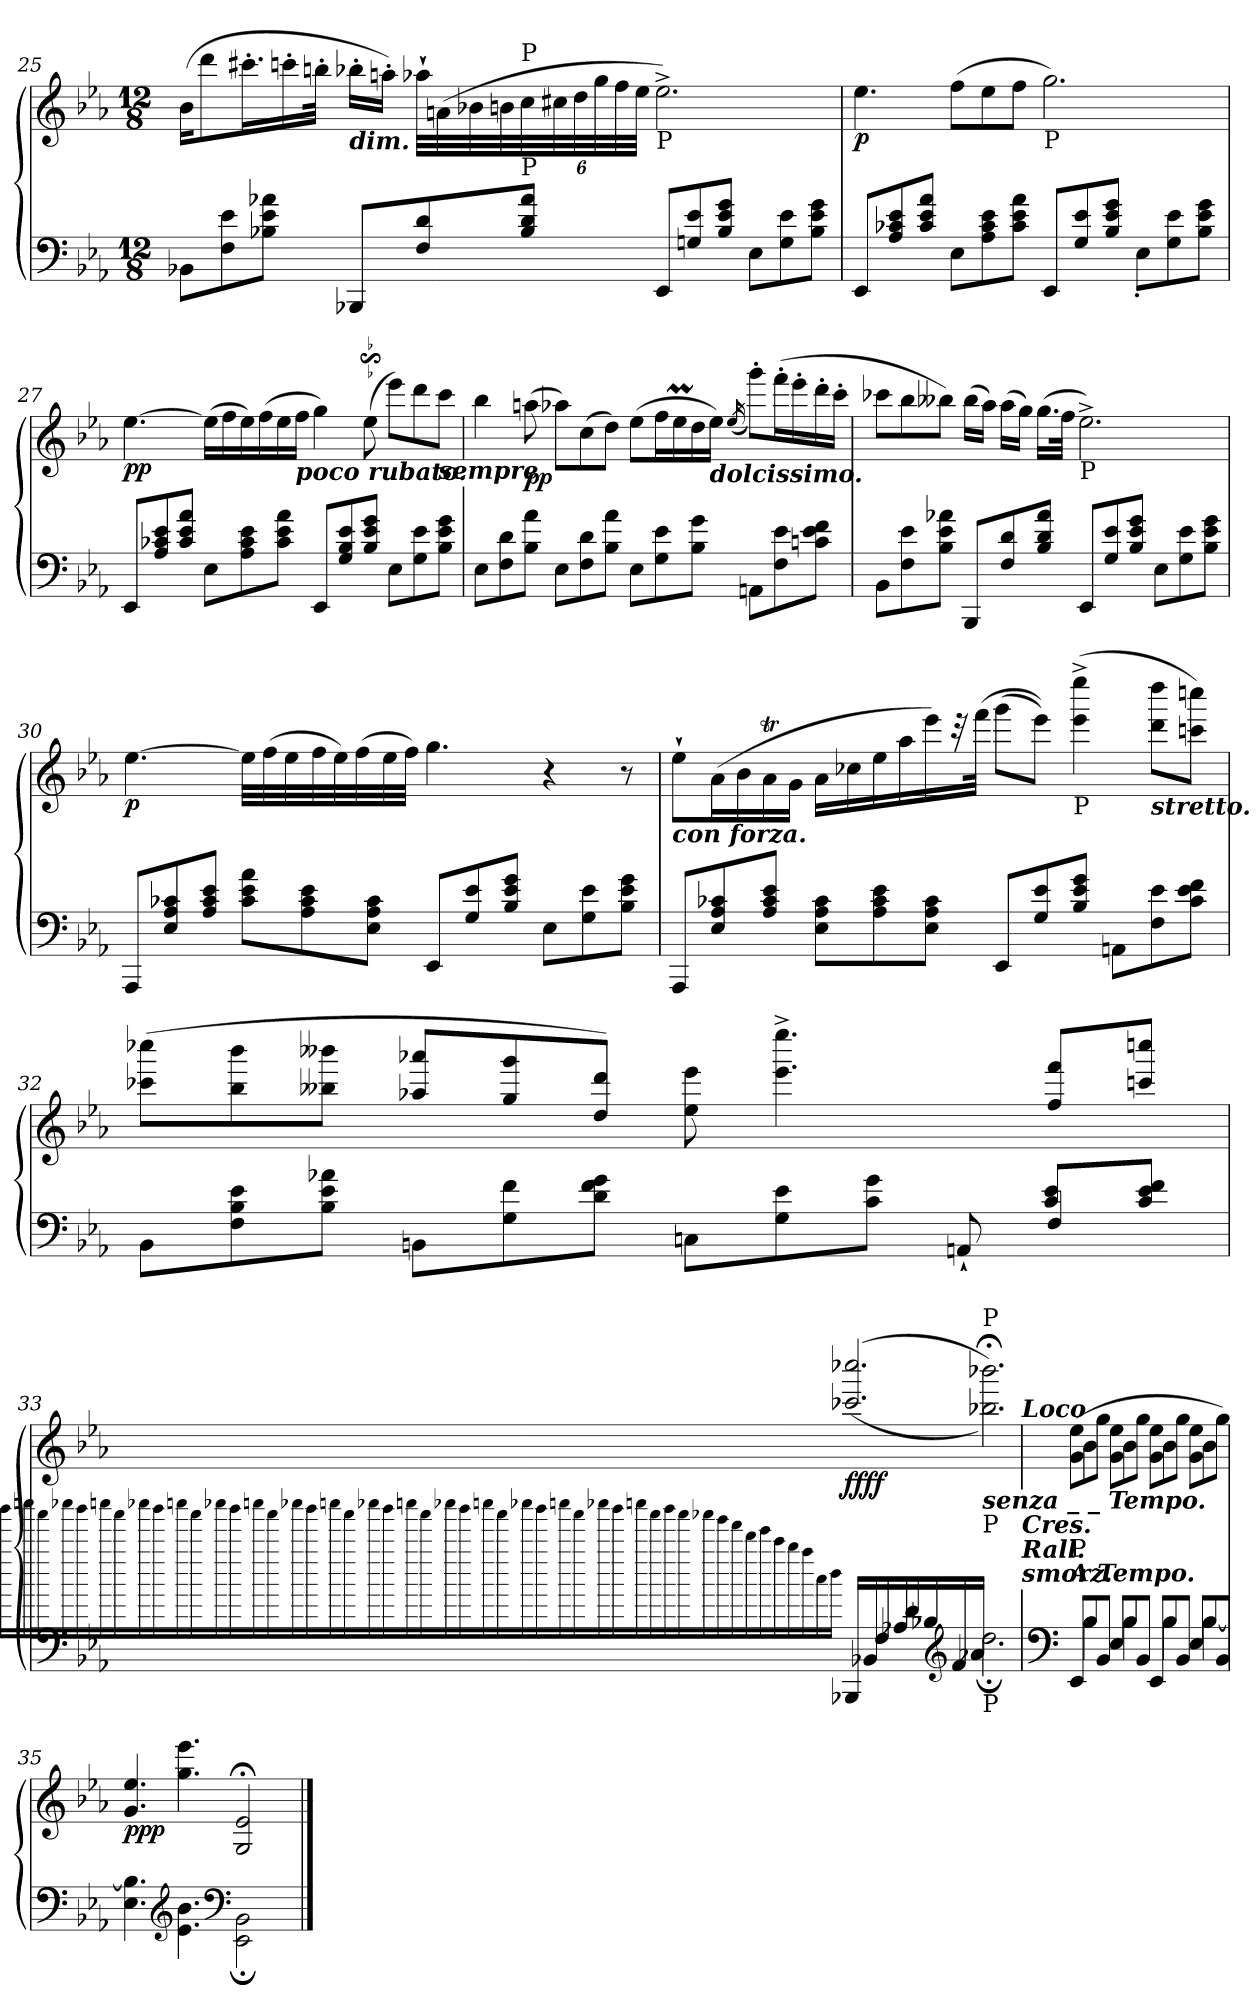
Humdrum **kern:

**kern	**kern	**dynam
*part1	*part1	*part1
*staff2	*staff1	*staff1/2
!!LO:LB:g=z
*clefF4	*clefG2	*
*k[b-e-a-]	*k[b-e-a-]	*
*M12/8	*M12/8	*
=25	=25	=25
*^	*	*
1.ryy	8BB-X\L	(>16b-\KL	.
.	.	8ddd\	.
.	8F\ 8e-\	.	.
.	.	16.ccc#X'\L	.
.	8B-X\ 8e-\ 8a-X\J	.	.
.	.	16cccn'\	.
.	.	32bbn'\JJk	.
!	!	!LO:TX:b:Bi:t=dim.	!
.	8BBB-X/L	16bb-X'\LL	.
.	.	16aan'\JJ)	.
.	8F/ 8d/	32aa-X`\LLL	.
.	.	(>32an\	.
.	.	32b-X\	.
.	.	32bn\	.
*	*	*Xbrackettup	*
!	!	!LO:TX:b:t=P	!
!	!	!LO:TX:a:t=P	!
.	8B-/ 8d/ 8a-/J	48cc\	.
.	.	48cc#X\	.
.	.	48dd\	.
.	.	48gg\	.
.	.	48ff\	.
.	.	48ee-\JJJ	.
!	!	!LO:TX:b:t=P	!
.	8EE-/L	2.ee-^\)	.
.	8Gn/ 8e-/	.	.
.	8B-/ 8e-/ 8g/J	.	.
.	8E-\L	.	.
.	8G\ 8e-\	.	.
.	8B-\ 8e-\ 8g\J	.	.
!!LO:LB:g=z
=26	=26	=26	=26
!	!	!	!LO:DY:b
1.ryy	8EE-/L	4.ee-\	p
.	8A-/ 8c-X/ 8e-/	.	.
.	8c-/ 8e-/ 8a-/J	.	.
.	8E-\L	(>8ff\L	.
.	8A-\ 8c-\ 8e-\	8ee-\	.
.	8c-\ 8e-\ 8a-\J	8ff\J	.
!	!	!LO:TX:b:t=P	!
.	8EE-/L	2.gg\)	.
.	8G/ 8e-/	.	.
.	8B-/ 8e-/ 8g/J	.	.
.	8E-'\L	.	.
.	8G\ 8e-\	.	.
.	8B-\ 8e-\ 8g\J	.	.
=27	=27	=27	=27
!	!	!	!LO:DY:b
1.ryy	8EE-/L	[4.ee-\	pp
.	8A-/ 8c-X/ 8e-/	.	.
.	8c-/ 8e-/ 8a-/J	.	.
.	8E-\L	(>16ee-\LL]	.
.	.	16ff\	.
.	8A-\ 8c-\ 8e-\	16ee-\)	.
.	.	(>16ff\	.
.	8c-\ 8e-\ 8a-\J	16ee-\	.
!	!	!LO:TX:b:Bi:t=poco rubato.	!
.	.	16ff\JJ	.
.	8EE-/L	4gg\)	.
.	8G/ 8B-/ 8e-/	.	.
.	8B-/ 8e-/ 8g/J	(>8ee-s$Ss\	.
.	8E-\L	8eee-\L)	.
.	8G\ 8e-\	8ddd\	.
!	!	!LO:TX:b:Bi:t=sempre	!
.	8B-\ 8e-\ 8g\J	8ccc\J	.
!!LO:LB:g=z
=28	=28	=28	=28
1.ryy	8E-\L	4bb-\	.
.	8F\ 8d\	.	.
!	!	!	!LO:DY:b
.	8B-\ 8a-\J	(>8aan\	pp
.	8E-\L	8aa-X\L)	.
.	8F\ 8d\	(>8cc\	.
.	8B-\ 8a-\J	8dd\J)	.
.	8E-\L	(>8ee-\L	.
.	8G\ 8e-\	16ff\L	.
.	.	16ee-M\	.
.	8B-\ 8g\J	16dd\	.
!	!	!LO:TX:b:Bi:t=dolcissimo.	!
.	.	16ee-\JJ)	.
.	.	(<16qee-/	.
.	8AAn\L	8ggg'\L)	.
.	8F\ 8e-\	(>16fff'\L	.
.	.	16eee-'\	.
.	8cn\ 8e-\ 8f\J	16ddd'\	.
.	.	16ccc'\JJ	.
=29	=29	=29	=29
1.ryy	8BB-\L	8ccc-X\L	.
.	8F\ 8e-\	8bb-\	.
.	8B-\ 8e-\ 8a-X\J	8bb--X\J)	.
.	8BBB-/L	(>16bb--\LL	.
.	.	16aa-\JJ)	.
.	8F/ 8d/	(>16aa-\LL	.
.	.	16gg\JJ)	.
.	8B-/ 8d/ 8a-/J	(>16.gg\LL	.
.	.	32ff\JJk	.
!	!	!LO:TX:b:t=P	!
.	8EE-/L	2.ee-^\)	.
.	8G/ 8e-/	.	.
.	8B-/ 8e-/ 8g/J	.	.
.	8E-\L	.	.
.	8G\ 8e-\	.	.
.	8B-\ 8e-\ 8g\J	.	.
!!LO:PB:g=z
=30	=30	=30	=30
!	!	!	!LO:DY:b
1.ryy	8AAA-/L	[4.ee-\	p
.	8E-/ 8A-/ 8c-X/	.	.
.	8A-/ 8c-/ 8e-/J	.	.
*	*	*Xtuplet	*
.	8c-\ 8e-\ 8a-\L	64%3ee-\LLL]	.
.	.	(>64%3ff\	.
.	.	64%3ee-\	.
.	8A-\ 8c-\ 8e-\	.	.
.	.	64%3ff\	.
.	.	64%3ee-\)	.
.	.	(>64%3ff\	.
.	8E-\ 8A-\ 8c-\J	.	.
.	.	64%3ee-\	.
.	.	64%3ff\JJJ)	.
.	8EE-/L	4.gg\	.
.	8G/ 8e-/	.	.
.	8B-/ 8e-/ 8g/J	.	.
.	8E-\L	4r	.
.	8G\ 8e-\	.	.
.	8B-\ 8e-\ 8g\J	8r	.
!!LO:LB:g=z
=31	=31	=31	=31
!	!	!LO:TX:b:Bi:t=con forza.	!
1.ryy	8AAA-/L	8ee-`\L	.
.	8E-/ 8A-/ 8c-X/	(>16a-\L	.
.	.	16b-\	.
.	8A-/ 8c-/ 8e-/J	16a-T\	.
.	.	16g\JJ	.
.	8E-\ 8A-\ 8c-\L	16a-\LL	.
.	.	16cc-X\	.
.	8A-\ 8c-\ 8e-\	16ee-\	.
.	.	16aa-\	.
.	8E-\ 8A-\ 8c-\J	16eee-\)	.
.	.	32r	.
.	.	(>32fff\JJk	.
.	8EE-/L	(>8ggg\L	.
.	8G/ 8e-/	8eee-\J))	.
!	!	!LO:TX:b:t=P	!
.	8B-/ 8e-/ 8g/J	(>4eee-\^ 4eeee-\^	.
.	8AAn\L	.	.
!	!	!LO:TX:b:Bi:t=stretto.	!
.	8F\ 8e-\	8ddd\ 8dddd\L	.
.	8c-\ 8e-\ 8f\J	8cccn\ 8ccccn\J)	.
!!LO:LB:g=z
=32	=32	=32	=32
2.ryy	8BB-\L	(>8ccc-X\ 8cccc-X\L	.
.	8F\ 8B-\ 8e-\	8bb-\ 8bbb-\	.
.	8B-\ 8e-\ 8a-X\J	8bb--X\ 8bbb--X\J	.
.	8BBn\L	8aa-X/ 8aaa-X/L	.
.	8G\ 8f\	8gg/ 8ggg/	.
.	8d\ 8f\ 8g\J	8dd/ 8ddd/J)	.
4.ryy	8Cn\L	8ee-\ 8eee-\	.
.	8G\ 8e-\	4.eee-\^ 4.eeee-\^	.
.	8c\ 8g\J	.	.
8AAn`/	8ryy	.	.
4F/	8c/ 8e-/L	8ff/ 8fff/L	.
.	8c/ 8e-/ 8f/J	8cccn/ 8ccccn/J	.
!!LO:LB:g=z
=33	=33	=33	=33
.	16qcccc-X\LL	.	.
.	16qbbb-\	.	.
.	16qccccn\	.	.
.	16qaaan\	.	.
.	16qcccc-X\	.	.
.	16qbbb-\	.	.
.	16qccccn\	.	.
.	16qaaa\	.	.
.	16qcccc-X\	.	.
.	16qbbb-\	.	.
.	16qccccn\	.	.
.	16qaaa\	.	.
.	16qcccc-X\	.	.
.	16qbbb-\	.	.
.	16qccccn\	.	.
.	16qaaa\	.	.
.	16qcccc-X\	.	.
.	16qbbb-\	.	.
.	16qccccn\	.	.
.	16qaaa\	.	.
.	16qcccc-X\	.	.
.	16qbbb-\	.	.
.	16qccccn\	.	.
.	16qaaa\	.	.
.	16qcccc-X\	.	.
.	16qbbb-\	.	.
.	16qccccn\	.	.
.	16qaaa\	.	.
.	16qcccc-X\	.	.
.	16qbbb-\	.	.
.	16qccccn\	.	.
.	16qaaa\	.	.
.	16qcccc-X\	.	.
.	16qbbb-\	.	.
.	16qccccn\	.	.
.	16qaaa\	.	.
.	16qcccc-X\	.	.
.	16qbbb-\	.	.
.	16qccccn\	.	.
.	16qaaa\	.	.
.	16qcccc-X\	.	.
.	16qbbb-\	.	.
.	16qccccn\	.	.
.	16qaaa\	.	.
.	16qcccc-X\	.	.
.	16qbbb-\	.	.
.	16qccccn\	.	.
.	16qaaa\	.	.
.	16qcccc-X\	.	.
.	16qbbb-\	.	.
.	16qccccn\	.	.
.	16qaaa\	.	.
.	16qbbb-\	.	.
.	16qaaa\	.	.
.	16qaaa-X\	.	.
.	16qggg\	.	.
.	16qfff\	.	.
.	16qddd\	.	.
.	16qeee-\	.	.
.	16qccc\	.	.
.	16qbb-\	.	.
.	16qaa-\	.	.
.	16qcc\	.	.
.	16qdd\JJ	.	.
*	*Xtuplet	*	*
!	!	!	!LO:DY:b
!	!	!	!LO:DY:n=1:b
1.ryy	32%3BBB-X/LL	(<(>2.ccc-X/ 2.cccc-X/	ff ff
.	32%3BB-X/	.	.
.	32%3F/	.	.
.	32%3A-X/	.	.
.	32%3d/	.	.
.	32%3B-X/	.	.
*clefG2	*	*	*
.	32%3f/	.	.
.	32%3a-X/JJ	.	.
!	!	!LO:TX:b:Bi:t=senza _ _ Tempo.	!
!	!	!LO:TX:a:t=P	!
!	!	!LO:TX:b:t=P	!
!	!LO:TX:b:t=P	!	!
.	2.dd;\	2.bb-X\; 2.bbb-X\;))	.
!	!	!LO:TX:b:Bi:t=Cres.	!
!	!	!LO:TX:b:Bi:t=Rall.	!
!	!	!LO:TX:b:Bi:t=smorz.	!
!	!	!LO:TX:a:Bi:t=Loco	!
!!LO:PB:g=z
=34	=34	=34	=34
*clefF4	*	*	*
!	!	!LO:TX:b:t=P	!
!	!	!LO:TX:b:Bi:t=A Tempo.	!
8EE-/L	8ryy	(>8g\ 8ee-\L	.
8B-/	4B-\	8b-\	.
8BB-/J	.	8gg\J	.
8E-/L	8ryy	8g\ 8ee-\L	.
8B-/	4B-\	8b-\	.
8BB-/J	.	8gg\J	.
8EE-/L	8ryy	8g\ 8ee-\L	.
8B-/	4B-\	8b-\	.
8BB-/J	.	8gg\J	.
8E-/L	8ryy	8g\ 8ee-\L	.
8B-/	[4B-\	8b-\	.
8BB-/J	.	8gg\J)	.
=35	=35	=35	=35
!	!	!	!LO:DY:b
1ryy	4.E-\ 4.B-\]	4.g/ 4.ee-/	ppp
*clefG2	*	*	*
.	4.e-\ 4.b-\	4.gg\ 4.eee-\	.
*clefF4	*	*	*
.	2EE-\;< 2BB-\;<	2G/; 2e-/;	.
4ryy	.	.	.
*v	*v	*	*
==	==	==
*-	*-	*-
